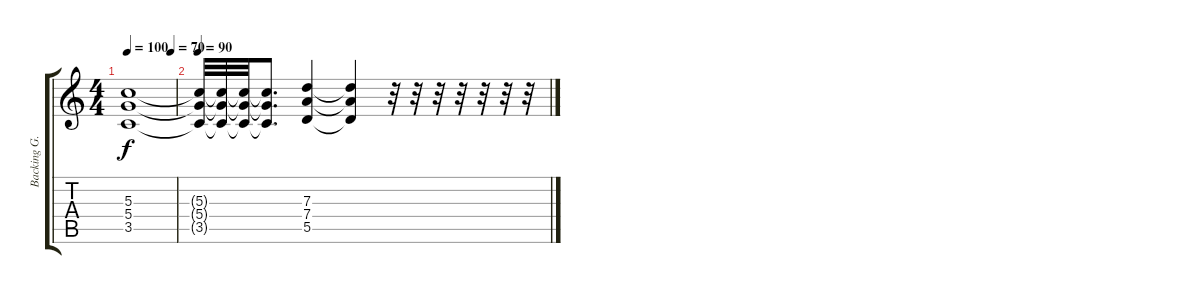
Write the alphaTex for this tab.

\track ("Backing G. 1" "Backing G.") {instrument overdrivenguitar}
\staff {score tabs}
\tuning (E4 B3 G3 D3 A2 E2) {hide}
\ts (4 4)
\tempo (70 0.90625)
\tempo 100
\clef g2
\ks c
(5.3 5.4 3.5).1{dy f} |
\tempo 70
\tempo 90
(5.3{t} 5.4{t} 3.5{t}).32 (5.3{t} 5.4{t} 3.5{t}).32 (5.3{t} 5.4{t} 3.5{t}).32 (5.3{t} 5.4{t} 3.5{t}).8{d} (7.3 7.4 5.5).4 (7.3{t} 7.4{t} 5.5{t}).4 r.32 r.32 r.32 r.32 r.32 r.32 r.32
